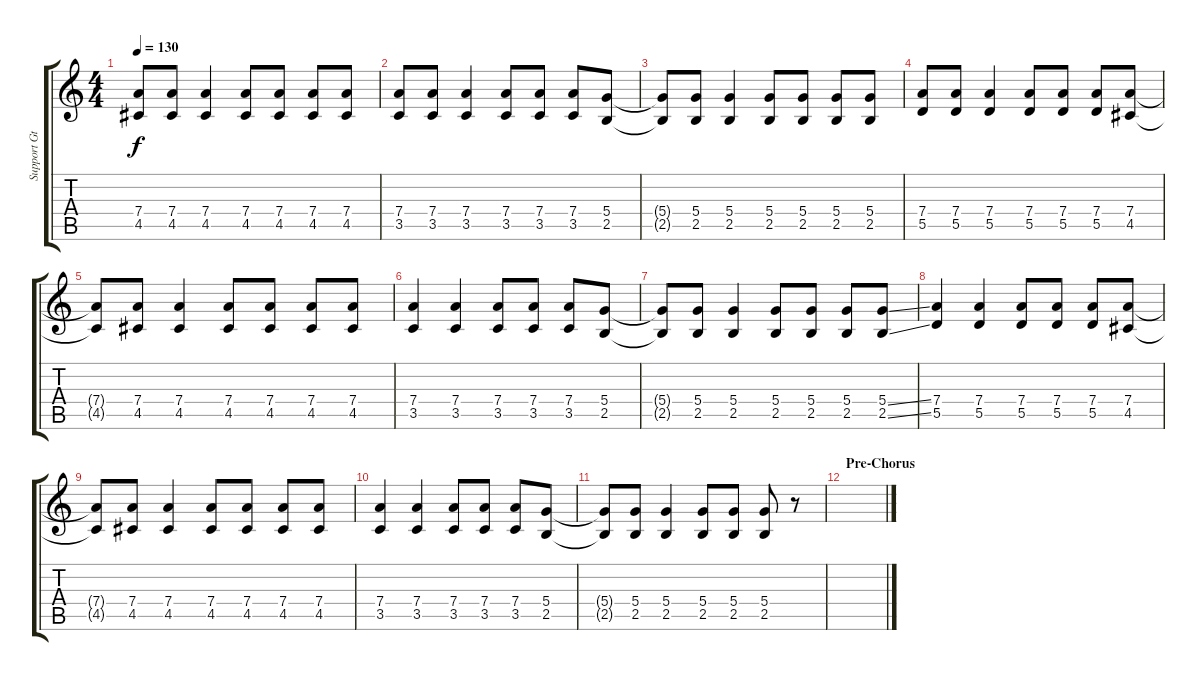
\track ("Support Gtr 2" "Support Gt") {instrument overdrivenguitar}
\staff {score tabs}
\tuning (E4 B3 G3 D3 A2 E2) {hide}
\ts (4 4)
\tempo 130
\clef g2
\ks c
(7.4 4.5).8{dy f} (7.4 4.5).8 (7.4 4.5).4 (7.4 4.5).8 (7.4 4.5).8 (7.4 4.5).8 (7.4 4.5).8 |
(7.4 3.5).8 (7.4 3.5).8 (7.4 3.5).4 (7.4 3.5).8 (7.4 3.5).8 (7.4 3.5).8 (5.4 2.5).8 |
(5.4{t} 2.5{t}).8 (5.4 2.5).8 (5.4 2.5).4 (5.4 2.5).8 (5.4 2.5).8 (5.4 2.5).8 (5.4 2.5).8 |
(7.4 5.5).8 (7.4 5.5).8 (7.4 5.5).4 (7.4 5.5).8 (7.4 5.5).8 (7.4 5.5).8 (7.4 4.5).8 |
(7.4{t} 4.5{t}).8 (7.4 4.5).8 (7.4 4.5).4 (7.4 4.5).8 (7.4 4.5).8 (7.4 4.5).8 (7.4 4.5).8 |
(7.4 3.5).4 (7.4 3.5).4 (7.4 3.5).8 (7.4 3.5).8 (7.4 3.5).8 (5.4 2.5).8 |
(5.4{t} 2.5{t}).8 (5.4 2.5).8 (5.4 2.5).4 (5.4 2.5).8 (5.4 2.5).8 (5.4 2.5).8 (5.4{ss} 2.5{ss}).8 |
(7.4 5.5).4 (7.4 5.5).4 (7.4 5.5).8 (7.4 5.5).8 (7.4 5.5).8 (7.4 4.5).8 |
(7.4{t} 4.5{t}).8 (7.4 4.5).8 (7.4 4.5).4 (7.4 4.5).8 (7.4 4.5).8 (7.4 4.5).8 (7.4 4.5).8 |
(7.4 3.5).4 (7.4 3.5).4 (7.4 3.5).8 (7.4 3.5).8 (7.4 3.5).8 (5.4 2.5).8 |
(5.4{t} 2.5{t}).8 (5.4 2.5).8 (5.4 2.5).4 (5.4 2.5).8 (5.4 2.5).8 (5.4 2.5).8 r.8 |
\section ("" "Pre-Chorus")
